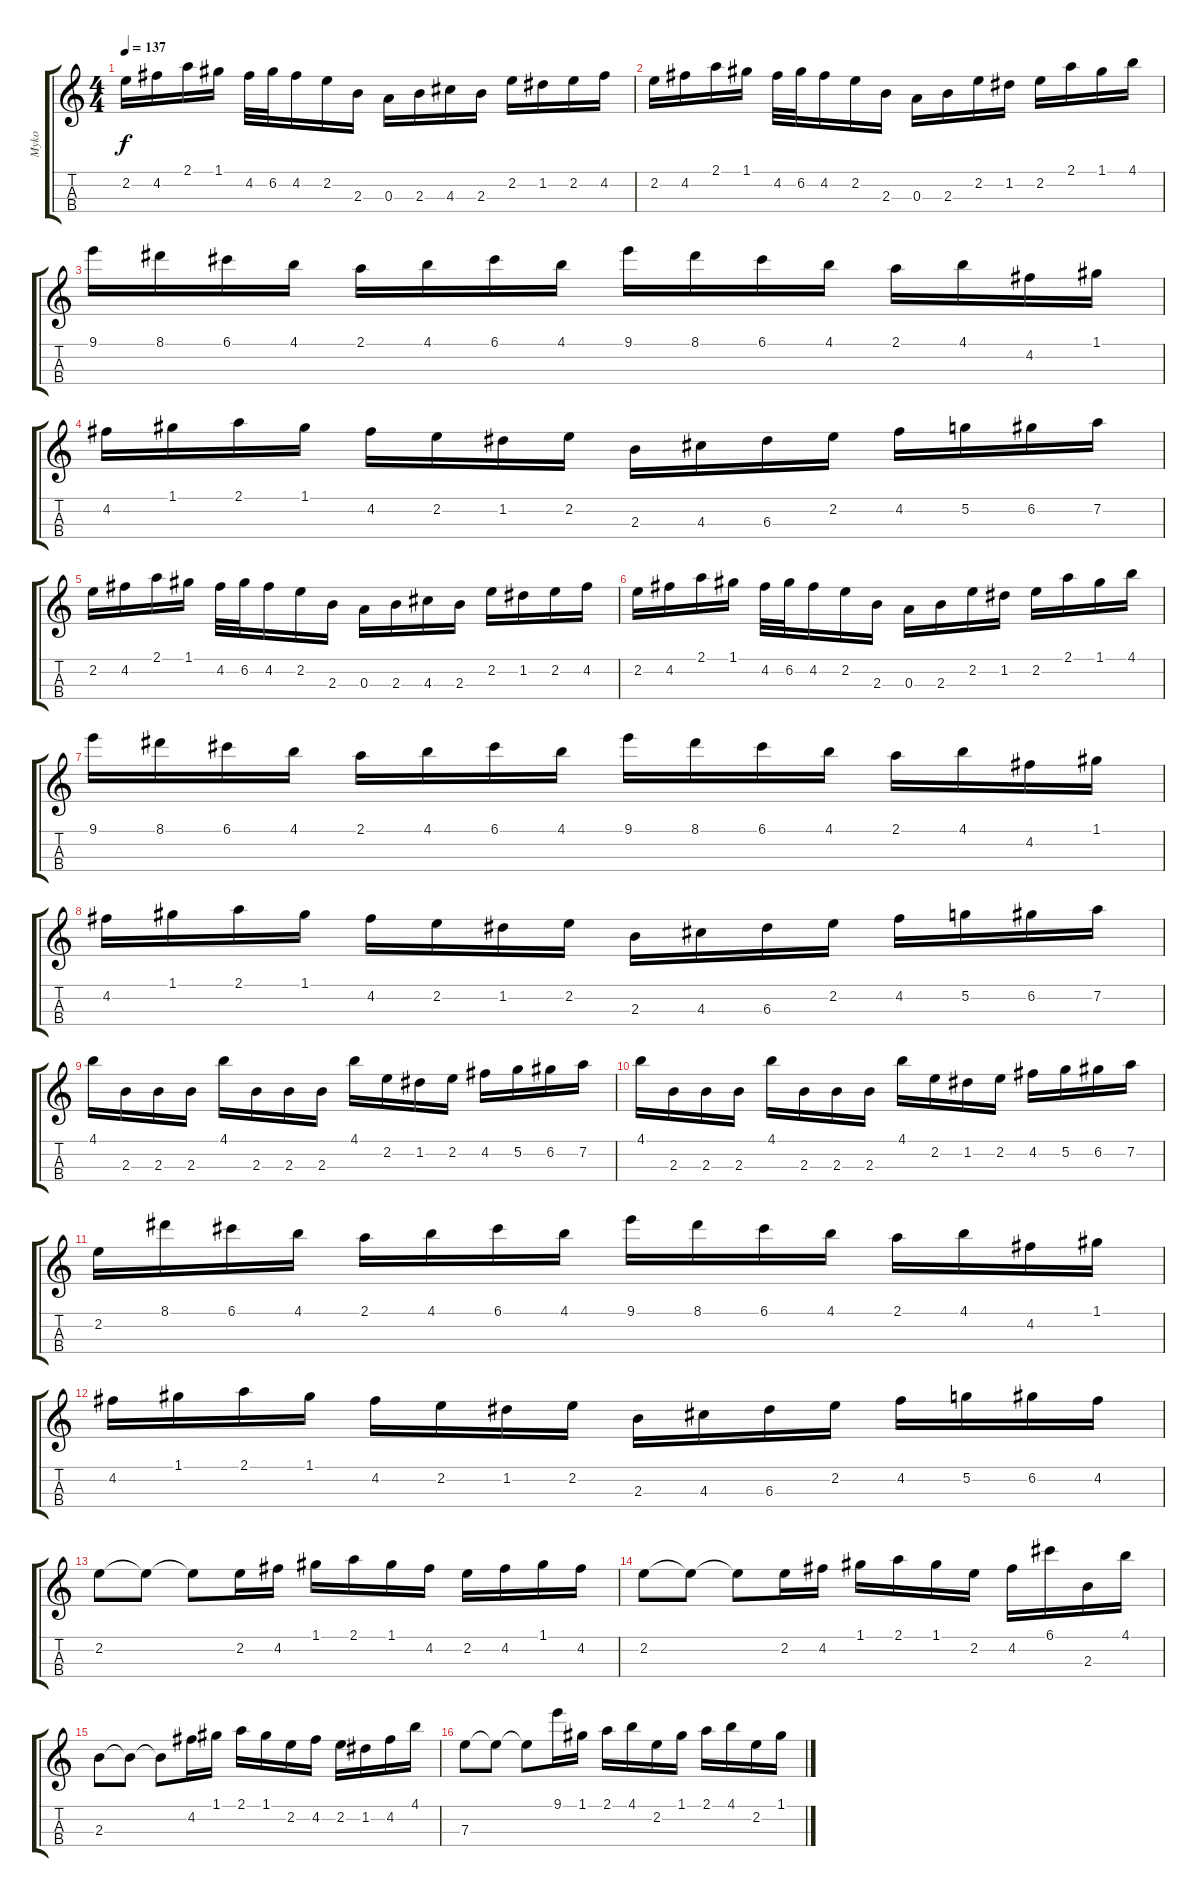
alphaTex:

\track ("Myko" "Myko") {instrument violin}
\staff {score tabs}
\tuning (G5 D5 A4 E4) {hide}
\ts (4 4)
\tempo 137
\clef g2
\ks c
2.2.16{dy f instrument violin} 4.2.16 2.1.16 1.1.16 4.2.32 6.2.32 4.2.16 2.2.16 2.3.16 0.3.16 2.3.16 4.3.16 2.3.16 2.2.16 1.2.16 2.2.16 4.2.16 |
2.2.16 4.2.16 2.1.16 1.1.16 4.2.32 6.2.32 4.2.16 2.2.16 2.3.16 0.3.16 2.3.16 2.2.16 1.2.16 2.2.16 2.1.16 1.1.16 4.1.16 |
9.1.16 8.1.16 6.1.16 4.1.16 2.1.16 4.1.16 6.1.16 4.1.16 9.1.16 8.1.16 6.1.16 4.1.16 2.1.16 4.1.16 4.2.16 1.1.16 |
4.2.16 1.1.16 2.1.16 1.1.16 4.2.16 2.2.16 1.2.16 2.2.16 2.3.16 4.3.16 6.3.16 2.2.16 4.2.16 5.2.16 6.2.16 7.2.16 |
2.2.16 4.2.16 2.1.16 1.1.16 4.2.32 6.2.32 4.2.16 2.2.16 2.3.16 0.3.16 2.3.16 4.3.16 2.3.16 2.2.16 1.2.16 2.2.16 4.2.16 |
2.2.16 4.2.16 2.1.16 1.1.16 4.2.32 6.2.32 4.2.16 2.2.16 2.3.16 0.3.16 2.3.16 2.2.16 1.2.16 2.2.16 2.1.16 1.1.16 4.1.16 |
9.1.16 8.1.16 6.1.16 4.1.16 2.1.16 4.1.16 6.1.16 4.1.16 9.1.16 8.1.16 6.1.16 4.1.16 2.1.16 4.1.16 4.2.16 1.1.16 |
4.2.16 1.1.16 2.1.16 1.1.16 4.2.16 2.2.16 1.2.16 2.2.16 2.3.16 4.3.16 6.3.16 2.2.16 4.2.16 5.2.16 6.2.16 7.2.16 |
4.1.16 2.3.16 2.3.16 2.3.16 4.1.16 2.3.16 2.3.16 2.3.16 4.1.16 2.2.16 1.2.16 2.2.16 4.2.16 5.2.16 6.2.16 7.2.16 |
4.1.16 2.3.16 2.3.16 2.3.16 4.1.16 2.3.16 2.3.16 2.3.16 4.1.16 2.2.16 1.2.16 2.2.16 4.2.16 5.2.16 6.2.16 7.2.16 |
2.2.16 8.1.16 6.1.16 4.1.16 2.1.16 4.1.16 6.1.16 4.1.16 9.1.16 8.1.16 6.1.16 4.1.16 2.1.16 4.1.16 4.2.16 1.1.16 |
4.2.16 1.1.16 2.1.16 1.1.16 4.2.16 2.2.16 1.2.16 2.2.16 2.3.16 4.3.16 6.3.16 2.2.16 4.2.16 5.2.16 6.2.16 4.2.16 |
2.2.8 2.2{t}.8 2.2{t}.8 2.2.16 4.2.16 1.1.16 2.1.16 1.1.16 4.2.16 2.2.16 4.2.16 1.1.16 4.2.16 |
2.2.8 2.2{t}.8 2.2{t}.8 2.2.16 4.2.16 1.1.16 2.1.16 1.1.16 2.2.16 4.2.16 6.1.16 2.3.16 4.1.16 |
2.3.8 2.3{t}.8 2.3{t}.8 4.2.16 1.1.16 2.1.16 1.1.16 2.2.16 4.2.16 2.2.16 1.2.16 4.2.16 4.1.16 |
7.3.8 7.3{t}.8 7.3{t}.8 9.1.16 1.1.16 2.1.16 4.1.16 2.2.16 1.1.16 2.1.16 4.1.16 2.2.16 1.1.16
